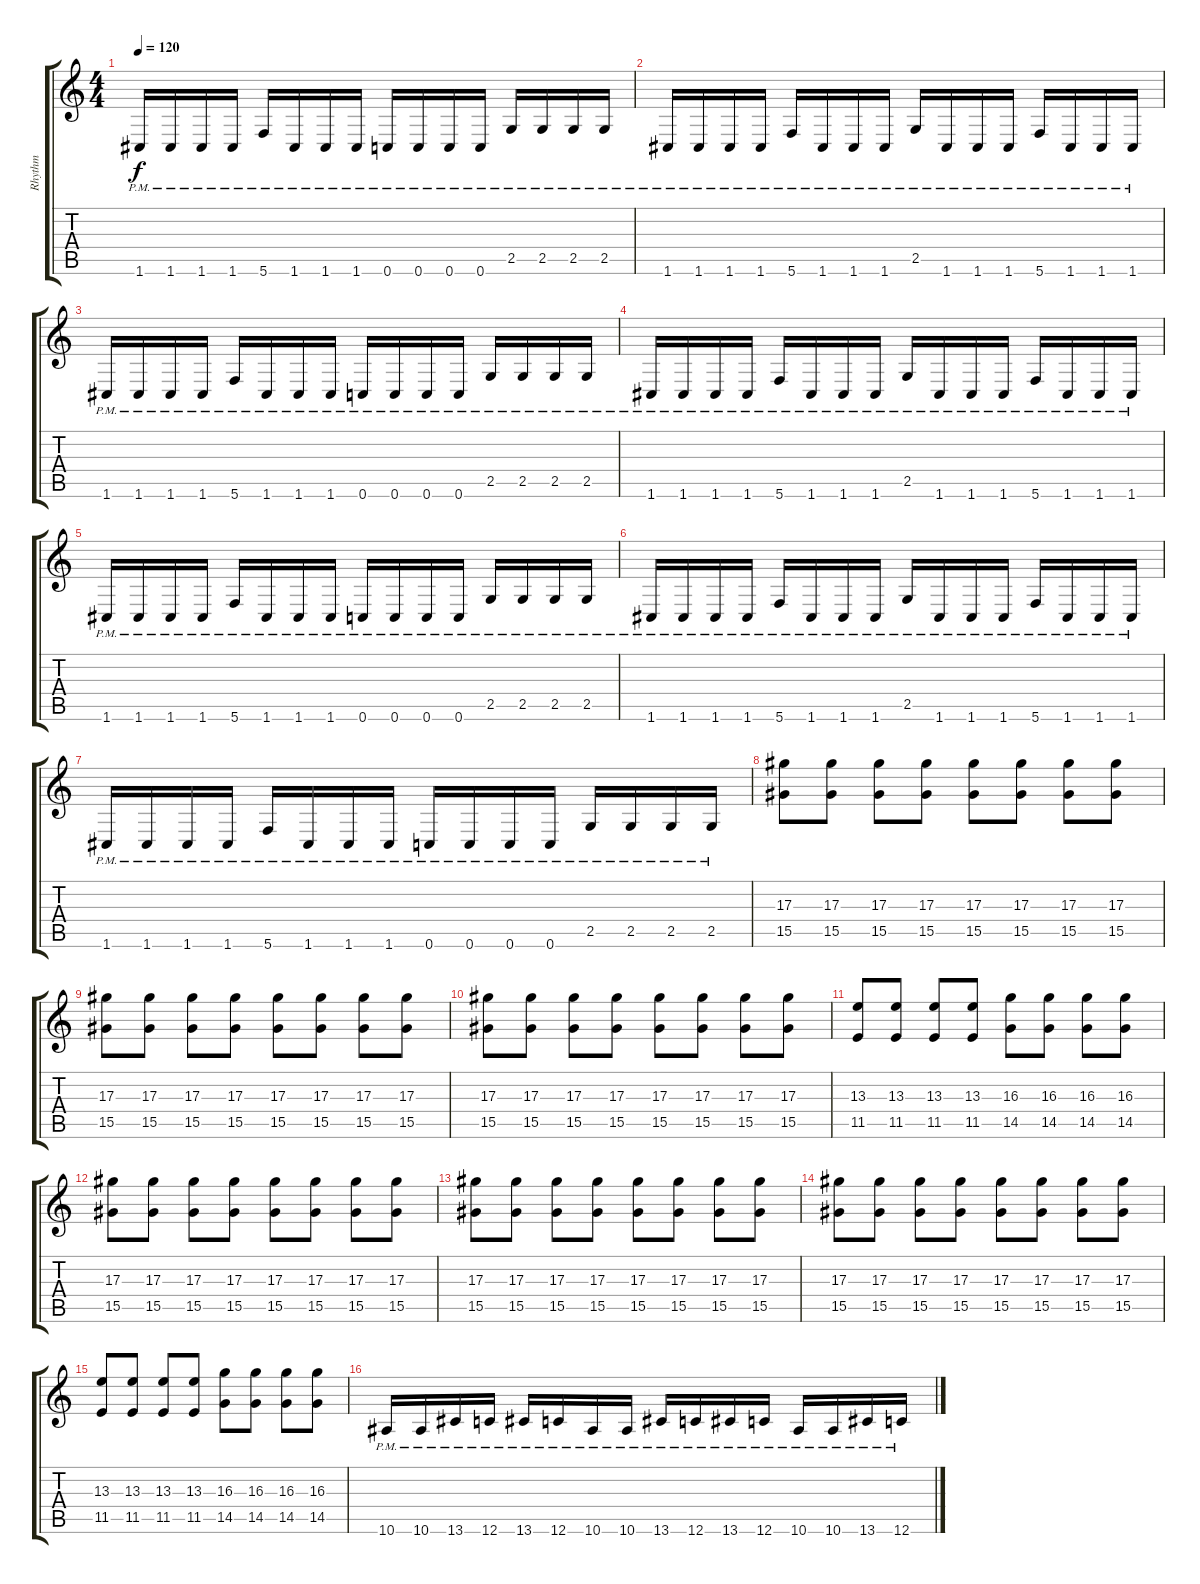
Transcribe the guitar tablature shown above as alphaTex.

\track ("Rhythm" "Rhythm") {instrument distortionguitar}
\staff {score tabs}
\tuning (C4 G3 Eb3 Bb2 F2 C2) {hide}
\ts (4 4)
\tempo 120
\clef g2
\ks c
1.6{pm}.16{dy f} 1.6{pm}.16 1.6{pm}.16 1.6{pm}.16 5.6{pm}.16 1.6{pm}.16 1.6{pm}.16 1.6{pm}.16 0.6{pm}.16 0.6{pm}.16 0.6{pm}.16 0.6{pm}.16 2.5{pm}.16 2.5{pm}.16 2.5{pm}.16 2.5{pm}.16 |
1.6{pm}.16 1.6{pm}.16 1.6{pm}.16 1.6{pm}.16 5.6{pm}.16 1.6{pm}.16 1.6{pm}.16 1.6{pm}.16 2.5{pm}.16 1.6{pm}.16 1.6{pm}.16 1.6{pm}.16 5.6{pm}.16 1.6{pm}.16 1.6{pm}.16 1.6{pm}.16 |
1.6{pm}.16 1.6{pm}.16 1.6{pm}.16 1.6{pm}.16 5.6{pm}.16 1.6{pm}.16 1.6{pm}.16 1.6{pm}.16 0.6{pm}.16 0.6{pm}.16 0.6{pm}.16 0.6{pm}.16 2.5{pm}.16 2.5{pm}.16 2.5{pm}.16 2.5{pm}.16 |
1.6{pm}.16 1.6{pm}.16 1.6{pm}.16 1.6{pm}.16 5.6{pm}.16 1.6{pm}.16 1.6{pm}.16 1.6{pm}.16 2.5{pm}.16 1.6{pm}.16 1.6{pm}.16 1.6{pm}.16 5.6{pm}.16 1.6{pm}.16 1.6{pm}.16 1.6{pm}.16 |
1.6{pm}.16 1.6{pm}.16 1.6{pm}.16 1.6{pm}.16 5.6{pm}.16 1.6{pm}.16 1.6{pm}.16 1.6{pm}.16 0.6{pm}.16 0.6{pm}.16 0.6{pm}.16 0.6{pm}.16 2.5{pm}.16 2.5{pm}.16 2.5{pm}.16 2.5{pm}.16 |
1.6{pm}.16 1.6{pm}.16 1.6{pm}.16 1.6{pm}.16 5.6{pm}.16 1.6{pm}.16 1.6{pm}.16 1.6{pm}.16 2.5{pm}.16 1.6{pm}.16 1.6{pm}.16 1.6{pm}.16 5.6{pm}.16 1.6{pm}.16 1.6{pm}.16 1.6{pm}.16 |
1.6{pm}.16 1.6{pm}.16 1.6{pm}.16 1.6{pm}.16 5.6{pm}.16 1.6{pm}.16 1.6{pm}.16 1.6{pm}.16 0.6{pm}.16 0.6{pm}.16 0.6{pm}.16 0.6{pm}.16 2.5{pm}.16 2.5{pm}.16 2.5{pm}.16 2.5{pm}.16 |
(17.3 15.5).8 (17.3 15.5).8 (17.3 15.5).8 (17.3 15.5).8 (17.3 15.5).8 (17.3 15.5).8 (17.3 15.5).8 (17.3 15.5).8 |
(17.3 15.5).8 (17.3 15.5).8 (17.3 15.5).8 (17.3 15.5).8 (17.3 15.5).8 (17.3 15.5).8 (17.3 15.5).8 (17.3 15.5).8 |
(17.3 15.5).8 (17.3 15.5).8 (17.3 15.5).8 (17.3 15.5).8 (17.3 15.5).8 (17.3 15.5).8 (17.3 15.5).8 (17.3 15.5).8 |
(13.3 11.5).8 (13.3 11.5).8 (13.3 11.5).8 (13.3 11.5).8 (16.3 14.5).8 (16.3 14.5).8 (16.3 14.5).8 (16.3 14.5).8 |
(17.3 15.5).8 (17.3 15.5).8 (17.3 15.5).8 (17.3 15.5).8 (17.3 15.5).8 (17.3 15.5).8 (17.3 15.5).8 (17.3 15.5).8 |
(17.3 15.5).8 (17.3 15.5).8 (17.3 15.5).8 (17.3 15.5).8 (17.3 15.5).8 (17.3 15.5).8 (17.3 15.5).8 (17.3 15.5).8 |
(17.3 15.5).8 (17.3 15.5).8 (17.3 15.5).8 (17.3 15.5).8 (17.3 15.5).8 (17.3 15.5).8 (17.3 15.5).8 (17.3 15.5).8 |
(13.3 11.5).8 (13.3 11.5).8 (13.3 11.5).8 (13.3 11.5).8 (16.3 14.5).8 (16.3 14.5).8 (16.3 14.5).8 (16.3 14.5).8 |
10.6{pm}.16 10.6{pm}.16 13.6{pm}.16 12.6{pm}.16 13.6{pm}.16 12.6{pm}.16 10.6{pm}.16 10.6{pm}.16 13.6{pm}.16 12.6{pm}.16 13.6{pm}.16 12.6{pm}.16 10.6{pm}.16 10.6{pm}.16 13.6{pm}.16 12.6{pm}.16
